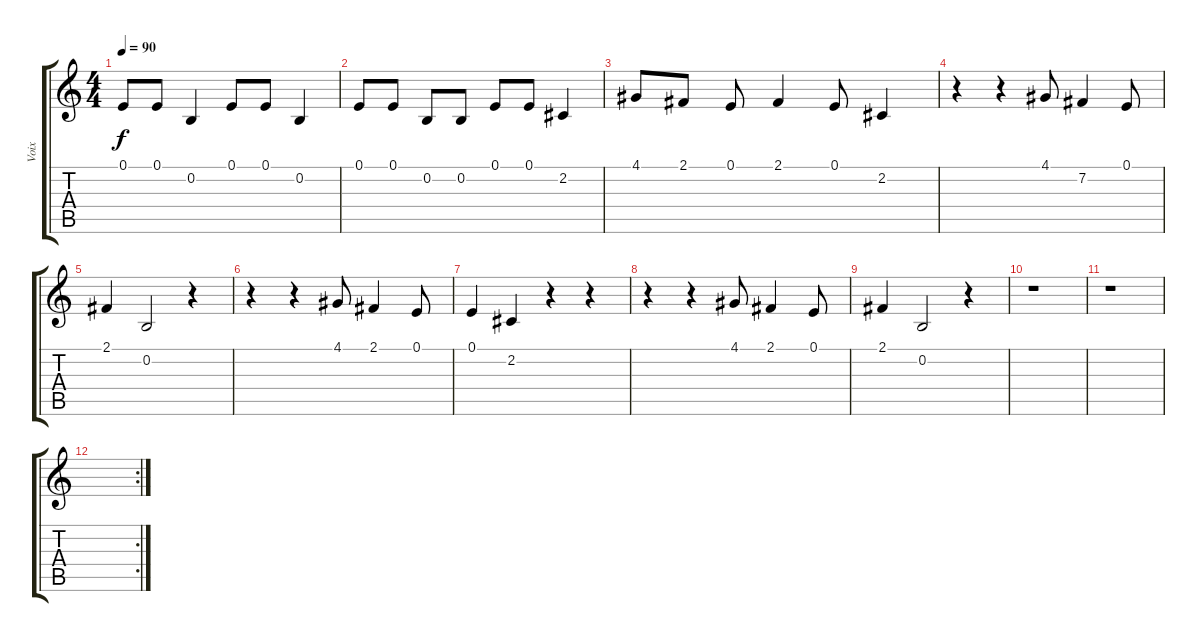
\track ("Voix" "Voix") {instrument piccolo}
\staff {score tabs}
\tuning (E4 B3 G3 D3 A2 E2) {hide}
\ts (4 4)
\tempo 90
\clef g2
\ks c
0.1.8{dy f} 0.1.8 0.2.4 0.1.8 0.1.8 0.2.4 |
0.1.8 0.1.8 0.2.8 0.2.8 0.1.8 0.1.8 2.2.4 |
4.1.8 2.1.8 0.1.8 2.1.4 0.1.8 2.2.4 |
r.4 r.4 4.1.8 7.2.4 0.1.8 |
2.1.4 0.2.2 r.4 |
r.4 r.4 4.1.8 2.1.4 0.1.8 |
0.1.4 2.2.4 r.4 r.4 |
r.4 r.4 4.1.8 2.1.4 0.1.8 |
2.1.4 0.2.2 r.4 |
r.1 |
r.1 |
\rc 2
